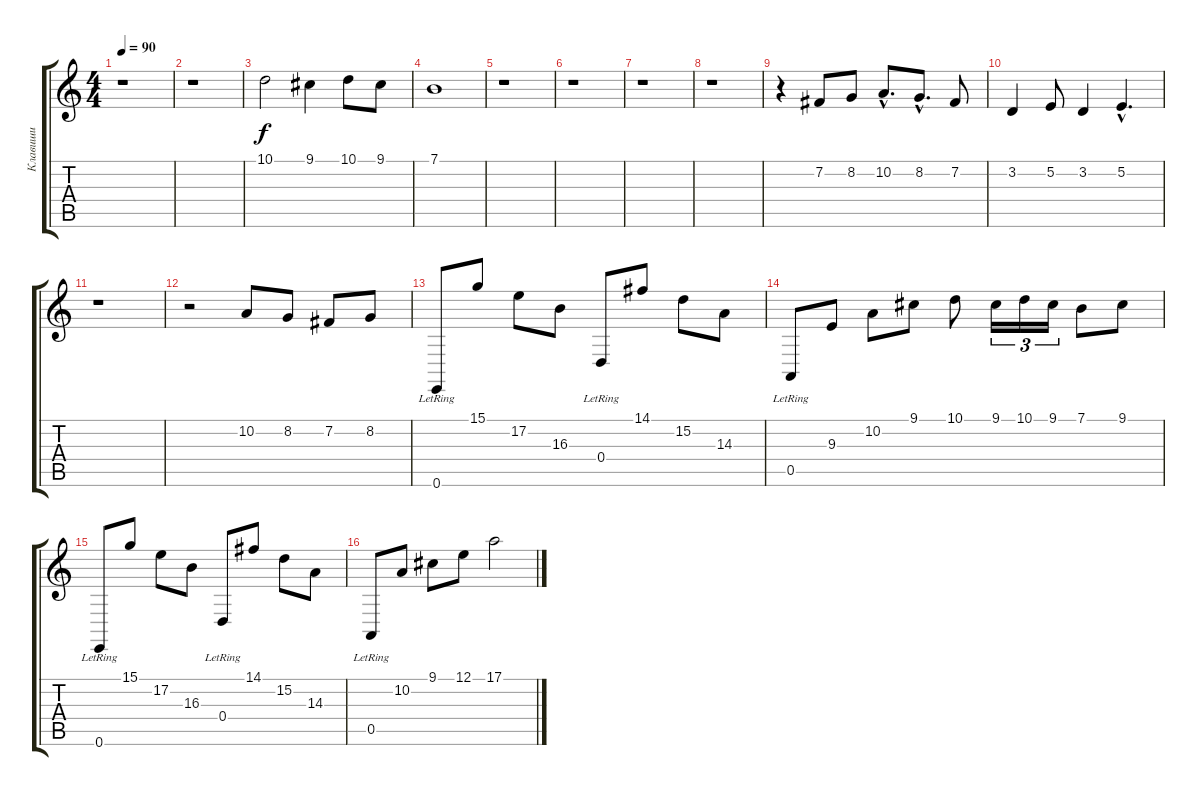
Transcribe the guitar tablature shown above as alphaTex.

\track ("Клавиши" "Клавиши") {instrument stringensemble1}
\staff {score tabs}
\tuning (E4 B3 G3 D3 A2 E2) {hide}
\ts (4 4)
\tempo 90
\clef g2
\ks c
r.1{dy f instrument stringensemble1} |
r.1 |
10.1.2 9.1.4 10.1.8 9.1.8 |
7.1.1 |
r.1 |
r.1 |
r.1 |
r.1 |
r.4 7.2.8 8.2.8 10.2{hac}.8{d} 8.2{hac}.8{d} 7.2.8 |
3.2.4 5.2.8 3.2.4 5.2{hac}.4{d} |
r.1 |
r.2 10.2.8 8.2.8 7.2.8 8.2.8 |
0.6{lr}.8{volume 11 instrument acousticgrandpiano} 15.1.8 17.2.8 16.3.8 0.4{lr}.8 14.1.8 15.2.8 14.3.8 |
0.5{lr}.8 9.3.8 10.2.8 9.1.8 10.1.8 9.1.16{tu (3 2)} 10.1.16{tu (3 2)} 9.1.16{tu (3 2)} 7.1.8 9.1.8 |
0.6{lr}.8 15.1.8 17.2.8 16.3.8 0.4{lr}.8 14.1.8 15.2.8 14.3.8 |
0.5{lr}.8 10.2.8 9.1.8 12.1.8 17.1.2
